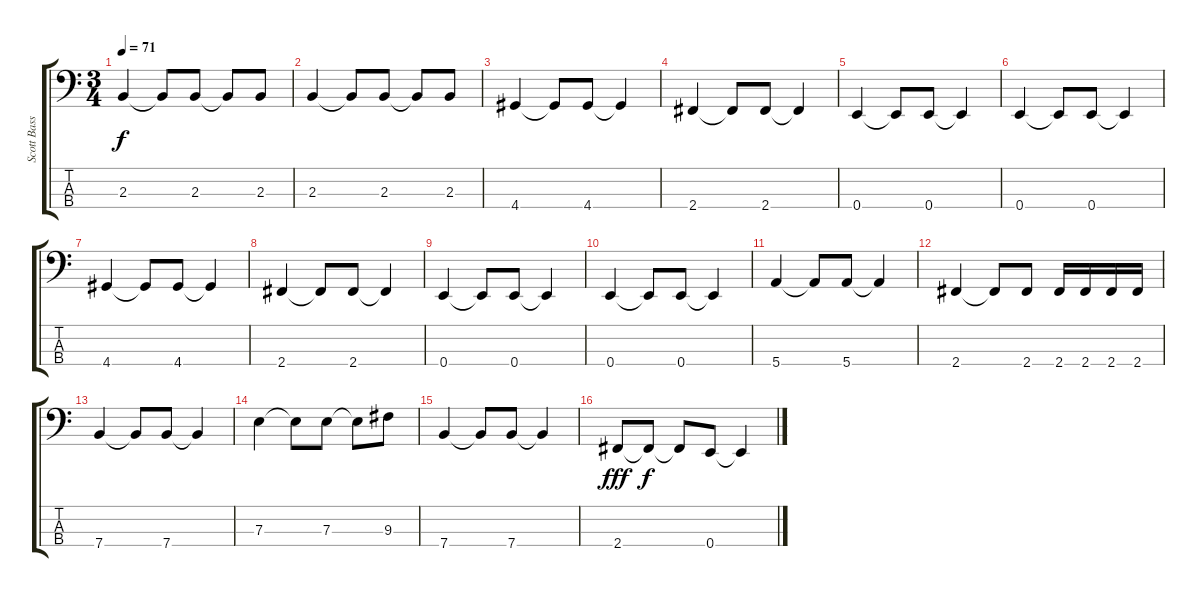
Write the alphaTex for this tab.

\track ("Scott Bass Guitar" "Scott Bass") {instrument electricbassfinger}
\staff {score tabs}
\tuning (G2 D2 A1 E1) {hide}
\ts (3 4)
\tempo 71
\clef f4
\ks c
2.3.4{dy f} 2.3{t}.8 2.3.8 2.3{t}.8 2.3.8 |
2.3.4 2.3{t}.8 2.3.8 2.3{t}.8 2.3.8 |
4.4.4 4.4{t}.8 4.4.8 4.4{t}.4 |
2.4.4 2.4{t}.8 2.4.8 2.4{t}.4 |
0.4.4 0.4{t}.8 0.4.8 0.4{t}.4 |
0.4.4 0.4{t}.8 0.4.8 0.4{t}.4 |
4.4.4 4.4{t}.8 4.4.8 4.4{t}.4 |
2.4.4 2.4{t}.8 2.4.8 2.4{t}.4 |
0.4.4 0.4{t}.8 0.4.8 0.4{t}.4 |
0.4.4 0.4{t}.8 0.4.8 0.4{t}.4 |
5.4.4 5.4{t}.8 5.4.8 5.4{t}.4 |
2.4.4 2.4{t}.8 2.4.8 2.4.16 2.4.16 2.4.16 2.4.16 |
7.4.4 7.4{t}.8 7.4.8 7.4{t}.4 |
7.3.4 7.3{t}.8 7.3.8 7.3{t}.8 9.3.8 |
7.4.4 7.4{t}.8 7.4.8 7.4{t}.4 |
2.4.8{dy fff} 2.4{t}.8{dy f} 2.4{t}.8 0.4.8 0.4{t}.4
